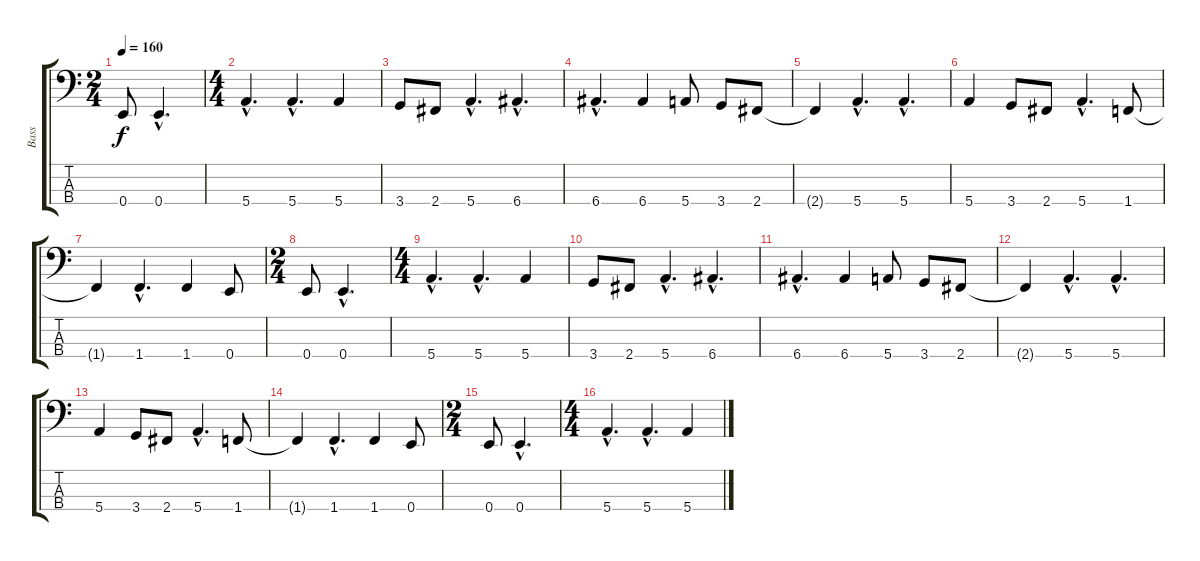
\track ("Bass" "Bass") {instrument electricbasspick}
\staff {score tabs}
\tuning (G2 D2 A1 E1) {hide}
\ts (2 4)
\tempo 160
\clef f4
\ks c
0.4.8{dy f} 0.4{hac}.4{d} |
\ts (4 4)
5.4{hac}.4{d} 5.4{hac}.4{d} 5.4.4 |
3.4.8 2.4.8 5.4{hac}.4{d} 6.4{hac}.4{d} |
6.4{hac}.4{d} 6.4.4 5.4.8 3.4.8 2.4.8 |
2.4{t}.4 5.4{hac}.4{d} 5.4{hac}.4{d} |
5.4.4 3.4.8 2.4.8 5.4{hac}.4{d} 1.4.8 |
1.4{t}.4 1.4{hac}.4{d} 1.4.4 0.4.8 |
\ts (2 4)
0.4.8 0.4{hac}.4{d} |
\ts (4 4)
5.4{hac}.4{d} 5.4{hac}.4{d} 5.4.4 |
3.4.8 2.4.8 5.4{hac}.4{d} 6.4{hac}.4{d} |
6.4{hac}.4{d} 6.4.4 5.4.8 3.4.8 2.4.8 |
2.4{t}.4 5.4{hac}.4{d} 5.4{hac}.4{d} |
5.4.4 3.4.8 2.4.8 5.4{hac}.4{d} 1.4.8 |
1.4{t}.4 1.4{hac}.4{d} 1.4.4 0.4.8 |
\ts (2 4)
0.4.8 0.4{hac}.4{d} |
\ts (4 4)
5.4{hac}.4{d volume 10} 5.4{hac}.4{d} 5.4.4
